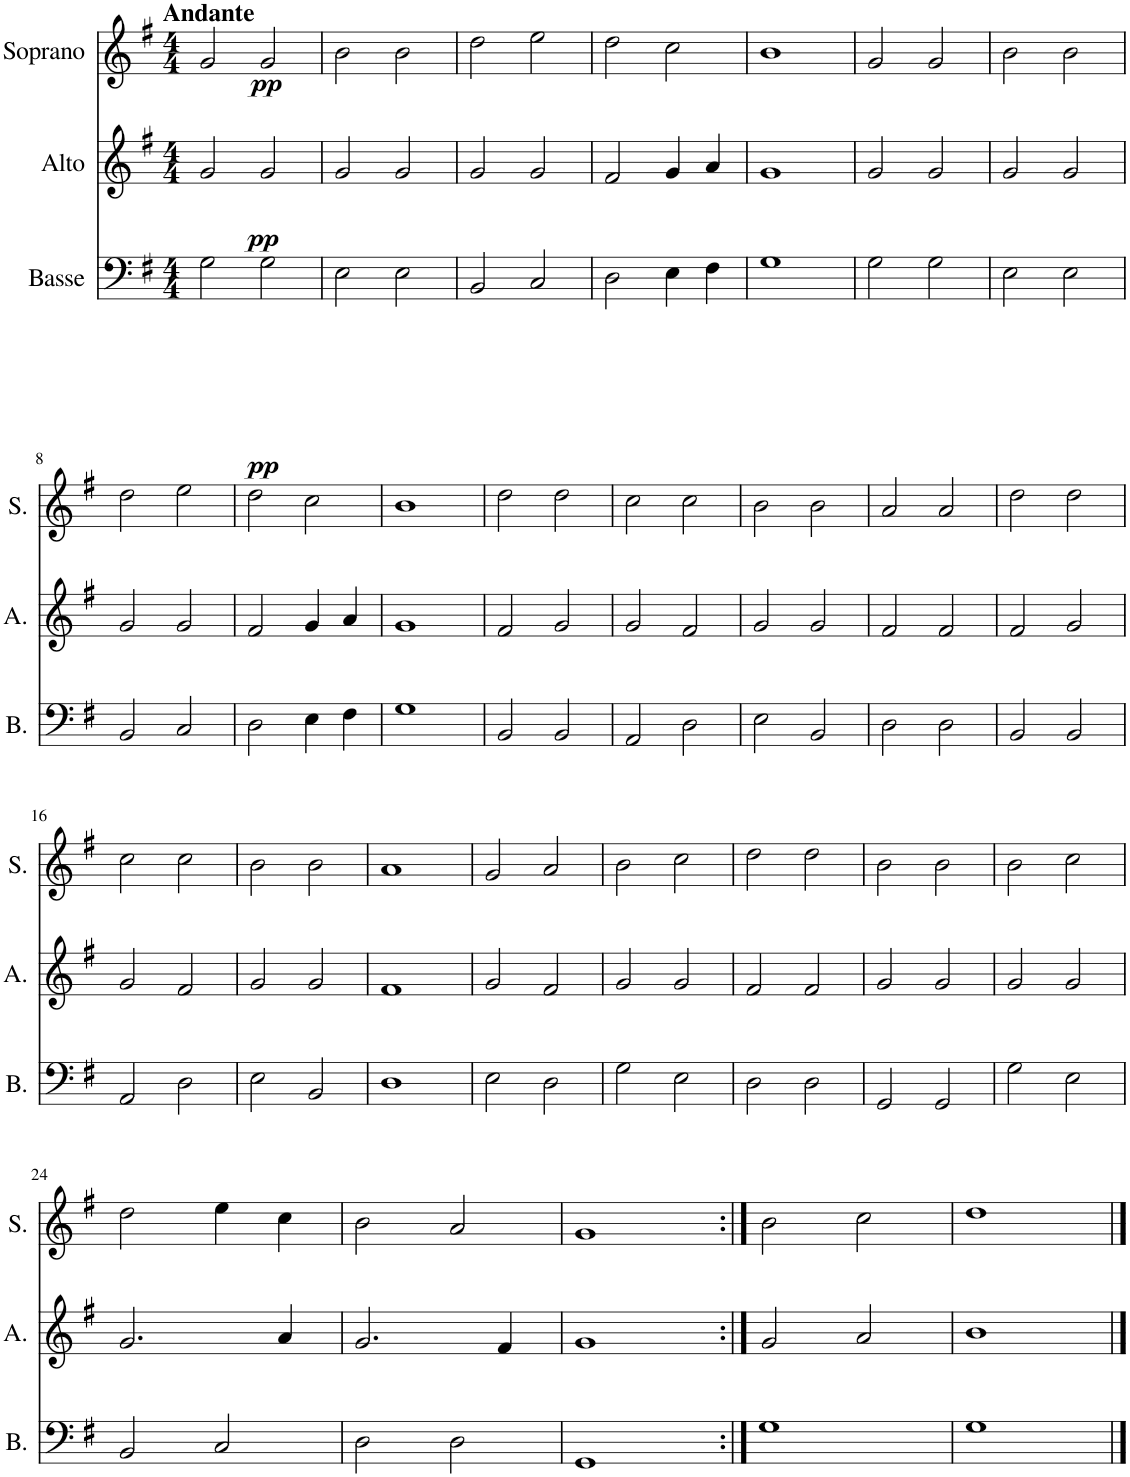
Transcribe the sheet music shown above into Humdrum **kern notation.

**kern	**dynam	**kern	**dynam	**kern	**dynam
*part3	*part3	*part2	*part2	*part1	*part1
*staff3	*staff3	*staff2	*staff2	*staff1	*staff1
*I"Basse	*	*I"Alto	*	*I"Soprano	*
*I'B.	*	*I'A.	*	*I'S.	*
*clefF4	*	*clefG2	*	*clefG2	*
*k[f#]	*	*k[f#]	*	*k[f#]	*
*M4/4	*	*M4/4	*	*M4/4	*
=1	=1	=1	=1	=1	=1
!	!	!	!	!LO:TX:a:B:t=Andante	!
!	!LO:DY:b	!	!LO:DY:b	!	!LO:DY:b
2G\	pp	2g/	pp	2g/	pp
2G\	.	2g/	.	2g/	.
=2	=2	=2	=2	=2	=2
2E\	.	2g/	.	2b\	.
2E\	.	2g/	.	2b\	.
=3	=3	=3	=3	=3	=3
2BB/	.	2g/	.	2dd\	.
2C/	.	2g/	.	2ee\	.
=4	=4	=4	=4	=4	=4
2D\	.	2f#/	.	2dd\	.
4E\	.	4g/	.	2cc\	.
4F#\	.	4a/	.	.	.
=5	=5	=5	=5	=5	=5
1G	.	1g	.	1b	.
=6	=6	=6	=6	=6	=6
2G\	.	2g/	.	2g/	.
2G\	.	2g/	.	2g/	.
=7	=7	=7	=7	=7	=7
2E\	.	2g/	.	2b\	.
2E\	.	2g/	.	2b\	.
!!LO:LB:g=z
=8	=8	=8	=8	=8	=8
2BB/	.	2g/	.	2dd\	.
2C/	.	2g/	.	2ee\	.
=9	=9	=9	=9	=9	=9
2D\	.	2f#/	.	2dd\	.
4E\	.	4g/	.	2cc\	.
4F#\	.	4a/	.	.	.
=10	=10	=10	=10	=10	=10
1G	.	1g	.	1b	.
=11	=11	=11	=11	=11	=11
2BB/	.	2f#/	.	2dd\	.
2BB/	.	2g/	.	2dd\	.
=12	=12	=12	=12	=12	=12
2AA/	.	2g/	.	2cc\	.
2D\	.	2f#/	.	2cc\	.
=13	=13	=13	=13	=13	=13
2E\	.	2g/	.	2b\	.
2BB/	.	2g/	.	2b\	.
=14	=14	=14	=14	=14	=14
2D\	.	2f#/	.	2a/	.
2D\	.	2f#/	.	2a/	.
=15	=15	=15	=15	=15	=15
2BB/	.	2f#/	.	2dd\	.
2BB/	.	2g/	.	2dd\	.
!!LO:LB:g=z
=16	=16	=16	=16	=16	=16
2AA/	.	2g/	.	2cc\	.
2D\	.	2f#/	.	2cc\	.
=17	=17	=17	=17	=17	=17
2E\	.	2g/	.	2b\	.
2BB/	.	2g/	.	2b\	.
=18	=18	=18	=18	=18	=18
1D	.	1f#	.	1a	.
=19	=19	=19	=19	=19	=19
2E\	.	2g/	.	2g/	.
2D\	.	2f#/	.	2a/	.
=20	=20	=20	=20	=20	=20
2G\	.	2g/	.	2b\	.
2E\	.	2g/	.	2cc\	.
=21	=21	=21	=21	=21	=21
2D\	.	2f#/	.	2dd\	.
2D\	.	2f#/	.	2dd\	.
=22	=22	=22	=22	=22	=22
2GG/	.	2g/	.	2b\	.
2GG/	.	2g/	.	2b\	.
=23	=23	=23	=23	=23	=23
2G\	.	2g/	.	2b\	.
2E\	.	2g/	.	2cc\	.
!!LO:LB:g=z
=24	=24	=24	=24	=24	=24
2BB/	.	2.g/	.	2dd\	.
2C/	.	.	.	4ee\	.
.	.	4a/	.	4cc\	.
=25	=25	=25	=25	=25	=25
2D\	.	2.g/	.	2b\	.
2D\	.	.	.	2a/	.
.	.	4f#/	.	.	.
=26	=26	=26	=26	=26	=26
1GG	.	1g	.	1g	.
=27:|!	=27:|!	=27:|!	=27:|!	=27:|!	=27:|!
1G	.	2g/	.	2b\	.
.	.	2a/	.	2cc\	.
=28	=28	=28	=28	=28	=28
1G	.	1b	.	1dd	.
==	==	==	==	==	==
*-	*-	*-	*-	*-	*-
